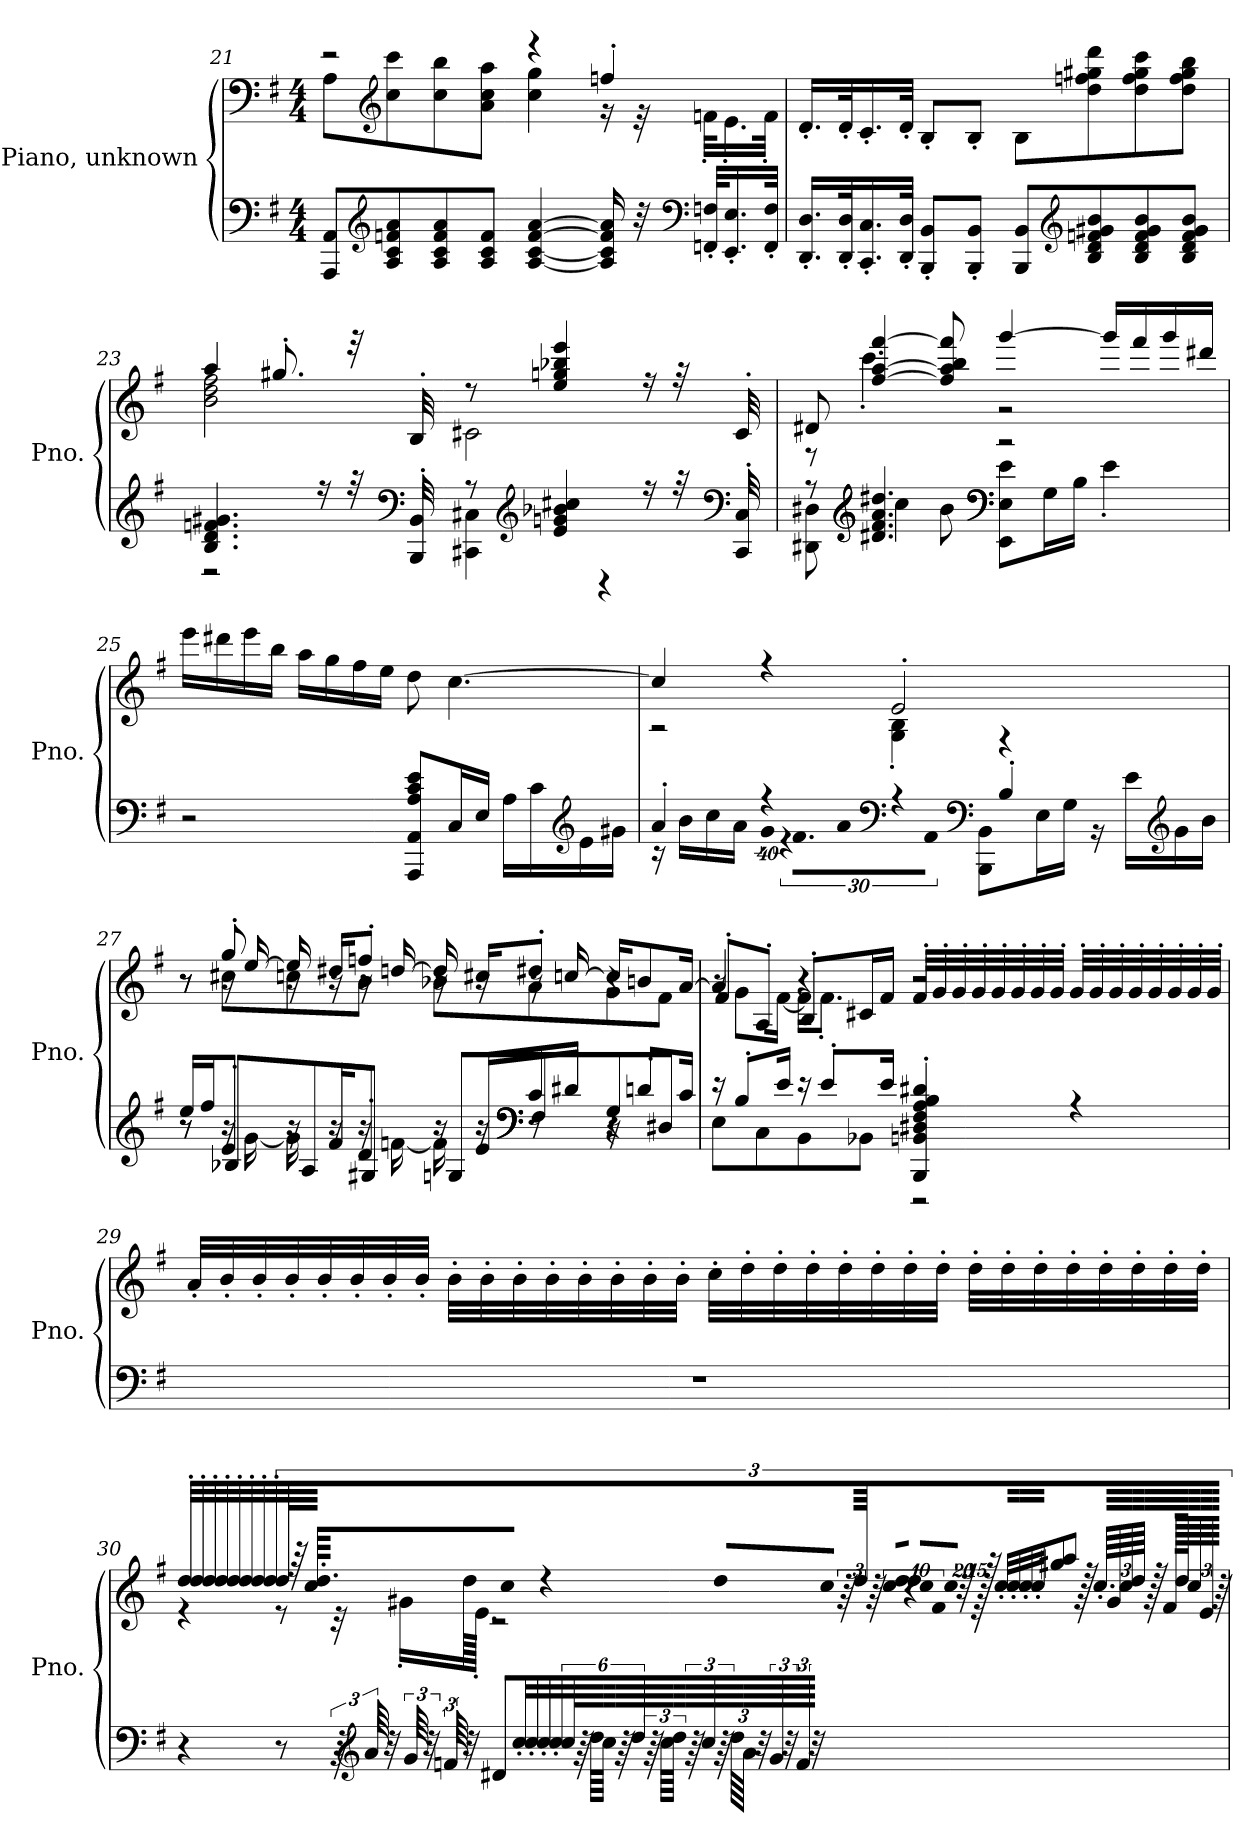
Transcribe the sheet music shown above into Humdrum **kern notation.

**kern	**kern
*part1	*part1
*staff2	*staff1
*I"Piano, unknown	*
*I'Pno.	*
*clefF4	*clefF4
*k[f#]	*k[f#]
*M4/4	*M4/4
=21	=21
*	*^
8AAA/ 8AA/L	2r	8A\L
*clefG2	*clefG2	*
8A/ 8c/ 8fn/ 8a/	.	8cc\ 8ccc\
8A/ 8c/ 8f/ 8a/	.	8cc\ 8bb\
8A/ 8c/ 8f/J	.	8a\ 8cc\ 8aa\J
[4A/ [4c/ [4f/ [4a/	4r	4cc\ 4gg\
16A/] 16c/] 16f/] 16a/]	4ffn'/	16r
32r	.	32r
*clefF4	*	*
32FFn/' 32Fn/'KLL	.	32fn'\KLL
16.EE/' 16.E/'	.	16.e'\
32FF/' 32F/'JJk	.	32f'\JJk
*	*v	*v
!!LO:LB:g=z
=22	=22
16.DD/' 16.D/'LL	16.d'/LL
32DD/' 32D/'K	32d'/K
16.CC/' 16.C/'	16.c'/
32DD/' 32D/'JJk	32d'/JJk
8BBB/' 8BB/'L	8B'/L
8BBB/' 8BB/'J	8B'/J
8BBB/ 8BB/L	8B\L
*clefG2	*
8B/ 8d/ 8fn/ 8g#X/ 8b/	8dd\ 8ffn\ 8gg#X\ 8ddd\
8B/ 8d/ 8f/ 8g#/ 8b/	8dd\ 8ff\ 8gg#\ 8ccc\
8B/ 8d/ 8f/ 8g#/ 8b/J	8dd\ 8ff\ 8gg#\ 8bb\J
=23	=23
*^	*^
4.B/ 4.d/ 4.fn/ 4.g#X/	2r	4aa/	2b\ 2dd\ 2ff#\
.	.	8.gg#X'/	.
16r	.	.	.
32r	.	32r	.
*clefF4	*	*	*
32BBB/' 32BB/'	.	32B'/	.
8r	4CC#X\ 4C#X\	8r	2c#X\
*clefG2	*	*	*
4e/ 4gn/ 4b-X/ 4cc#X/	.	4ee/ 4ggn/ 4bb-X/ 4eee/	.
.	4r	.	.
16r	.	16r	.
32r	.	32r	.
*clefF4	*	*	*
32CC#/' 32C#/'	.	32c#'/	.
!!LO:LB:g=z	!!
=24	=24	=24	=24
8r	8DD#X\ 8D#X\	8d#X/	8r
*clefG2	*	*	*
4.d#X/ 4.f#/ 4.a/ 4.dd#X/	4cc\	[4ff#/ [4aa/ [4fff#/	4.ccc'\
.	8b\	8ff#/] 8aa/] 8bb/ 8fff#/]	.
*clefF4	*	*	*
2r	8EE\ 8E\ 8e\L	[4ggg/	2r
.	16G\L	.	.
.	16B\JJ	.	.
.	4e'\	16ggg/LL]	.
.	.	16fff#/	.
.	.	16ggg/	.
.	.	16ddd#X/JJ	.
*v	*v	*	*
*	*v	*v
=25	=25
2r	16eee\LL
.	16ddd#X\
.	16eee\
.	16bb\JJ
.	16aa\LL
.	16gg\
.	16ff#\
.	16ee\JJ
8AAA/ 8AA/ 8A/ 8c/ 8e/L	8dd\
16C/L	[4.cc\
16E/JJ	.
16A\LL	.
16c\	.
*clefG2	*
16e\	.
16g#X\JJ	.
!!LO:LB:g=z
=26	=26
*^	*^
4a'/	16r	4cc/]	2r
.	16b\LL	.	.
.	16cc\	.	.
.	16a\JJ	.	.
!	!LO:N:vis=32	!	!
4r	640%23g\	4r	.
!	!LO:N:vis=64	!	!
.	960%17r	.	.
!	!LO:N:vis=32.	!	!
.	1920%103f#\KLL	.	.
!	!LO:N:vis=16	!	!
.	1920%137a\	.	.
!	!LO:N:vis=16	!	!
.	1920%137f#\JJ	.	.
*clefF4	*	*	*
4r	8BBB\ 8BB\L	2e'/	4G\' 4B\'
.	16E\L	.	.
.	16G\JJ	.	.
4B'/	16r	.	4r
.	16e\LL	.	.
*clefG2	*	*	*
.	16g\	.	.
.	16b\JJ	.	.
!!LO:LB:g=z
=27	=27	=27	=27
*	*^	*	*^
16ee/LL	8r	8r	8r	8r	8r
16ff#/J	.	.	.	.	.
8e'/J	16r	8B-X/L	16r	8cc#X\L	8gg'/
.	[16g\	.	[16ee/	.	.
16r	16g\]	8A/	16ee/]	8ccn\	16r
16f#/KL	16r	.	16r	.	16dd#X/KL
8d'/J	16r	8G#X/J	16r	8b\J	8ffn'/J
.	[16fn\	.	[16ddn/	.	.
16r	16f\]	8Gn/L	16dd/]	8b-X\L	16r
16e/LL	16r	.	16r	.	16cc#X/KL
*clefF4	*	*	*	*	*
16c/	8r	8F#/	16r	8a\	8dd#X'/J
16d#X/JJ	.	.	[16ccn/	.	.
16r	4r	8G/	16cc/KL]	8g\	4r
8dn'/L	.	.	8bn/	.	.
.	.	8D#X/J	.	8f#\J	.
16c/Jk	.	.	[16a/Jk	.	.
*	*v	*v	*	*	*
!!LO:PB:g=z	!!	!!
=28	=28	=28	=28	=28
16r	8E\L	4a/]	16r	8f#'/L
8B'/L	.	.	8g\L	.
.	8C\	.	.	8A'/J
16e/Jk	.	.	[16f#\Jk	.
16r	8BB\	4r	16f#\KL]	8B'/L
8e'/L	.	.	8.f#'\J	.
.	8BB-X\J	.	.	16c#X/L
16e/Jk	.	.	.	16f#/JJ
4BBB/' 4BBn/' 4D#X/' 4F#/' 4A/' 4B/' 4d#X/'	2r	2r	2r	32f#'/LLL
.	.	.	.	32g'/
.	.	.	.	32g'/
.	.	.	.	32g'/
.	.	.	.	32g'/
.	.	.	.	32g'/
.	.	.	.	32g'/
.	.	.	.	32g'/JJJ
4r	.	.	.	32g'/LLL
.	.	.	.	32g'/
.	.	.	.	32g'/
.	.	.	.	32g'/
.	.	.	.	32g'/
.	.	.	.	32g'/
.	.	.	.	32g'/
.	.	.	.	32g'/JJJ
*v	*v	*	*	*
*	*v	*v	*v
!!LO:LB:g=z
=29	=29
1r	32a'/LLL
.	32b'/
.	32b'/
.	32b'/
.	32b'/
.	32b'/
.	32b'/
.	32b'/JJJ
.	32b'\LLL
.	32b'\
.	32b'\
.	32b'\
.	32b'\
.	32b'\
.	32b'\
.	32b'\JJJ
.	32cc'\LLL
.	32dd'\
.	32dd'\
.	32dd'\
.	32dd'\
.	32dd'\
.	32dd'\
.	32dd'\JJJ
.	32dd'\LLL
.	32dd'\
.	32dd'\
.	32dd'\
.	32dd'\
.	32dd'\
.	32dd'\
.	32dd'\JJJ
!!LO:LB:g=z
=30	=30
*	*^
4r	32dd'/LLL	4r
.	32dd'/	.
.	32dd'/	.
.	32dd'/	.
.	32dd'/	.
.	32dd'/	.
.	32dd'/	.
.	32dd'/	.
8r	96dd/JJJk	8r
.	96r	.
.	96cc/LLLL	.
.	64.dd'/	.
.	128cc/JJJJk	.
.	128r	.
.	64dd/LLLL	.
.	128cc/JJJJk	.
.	96r	.
.	96dd/	.
.	96r	.
!	!LO:N:vis=64	!
96r	640%9cc/LLLL	32r
*clefG2	*	*
96a/	.	.
!	!LO:N:vis=64	!
.	640%9dd/JJJJ	.
32r	.	.
!	!LO:N:vis=64	!
.	640%9r	.
.	.	16g#X'\LL
!	!LO:N:vis=64	!
.	640%9dd/LLLL	.
96g/	.	.
!	!LO:N:vis=64	!
.	640%9cc/	.
48r	.	.
!	!LO:N:vis=64	!
.	640%9f#/	.
96fn/	.	.
!	!LO:N:vis=64	!
.	640%9cc/JJJJ	.
32r	.	128dd\KLL
.	640%17r	.
.	.	64.e'\JJJJ
8d#X/L	960r	2r
.	32cc'/LLL	.
.	32cc'/	.
.	32cc'/	.
.	32cc'/JJ	.
32cc'/LL	.	.
.	8gg#X/	.
32cc'/	.	.
32cc'/	.	.
32cc'/	.	.
96cc/JJJk	.	.
.	8aa/J	.
96r	.	.
96dd\LLLL	.	.
96cc\JJJJ	.	.
96r	.	.
96dd\	.	.
96r	.	.
96cc\LLLL	.	.
96dd\JJJJ	.	.
96r	.	.
96cc\	.	.
96r	.	.
96dd\LLLL	.	.
.	128r	.
.	64.cc'/LLLL	.
96a\JJJJ	.	.
32r	.	.
*	*Xbrackettup	*
.	96g#/	.
.	96cc/	.
96g/	.	.
.	96dd/JJJJ	.
48r	.	.
.	128r	.
.	64f#/LLLL	.
96f/	.	.
.	128dd/K	.
32r	.	.
*	*brackettup	*
.	96cc/	.
.	96e/JJJJ	.
.	96r	.
960ryy	.	960ryy
*	*v	*v
=	=
*-	*-
